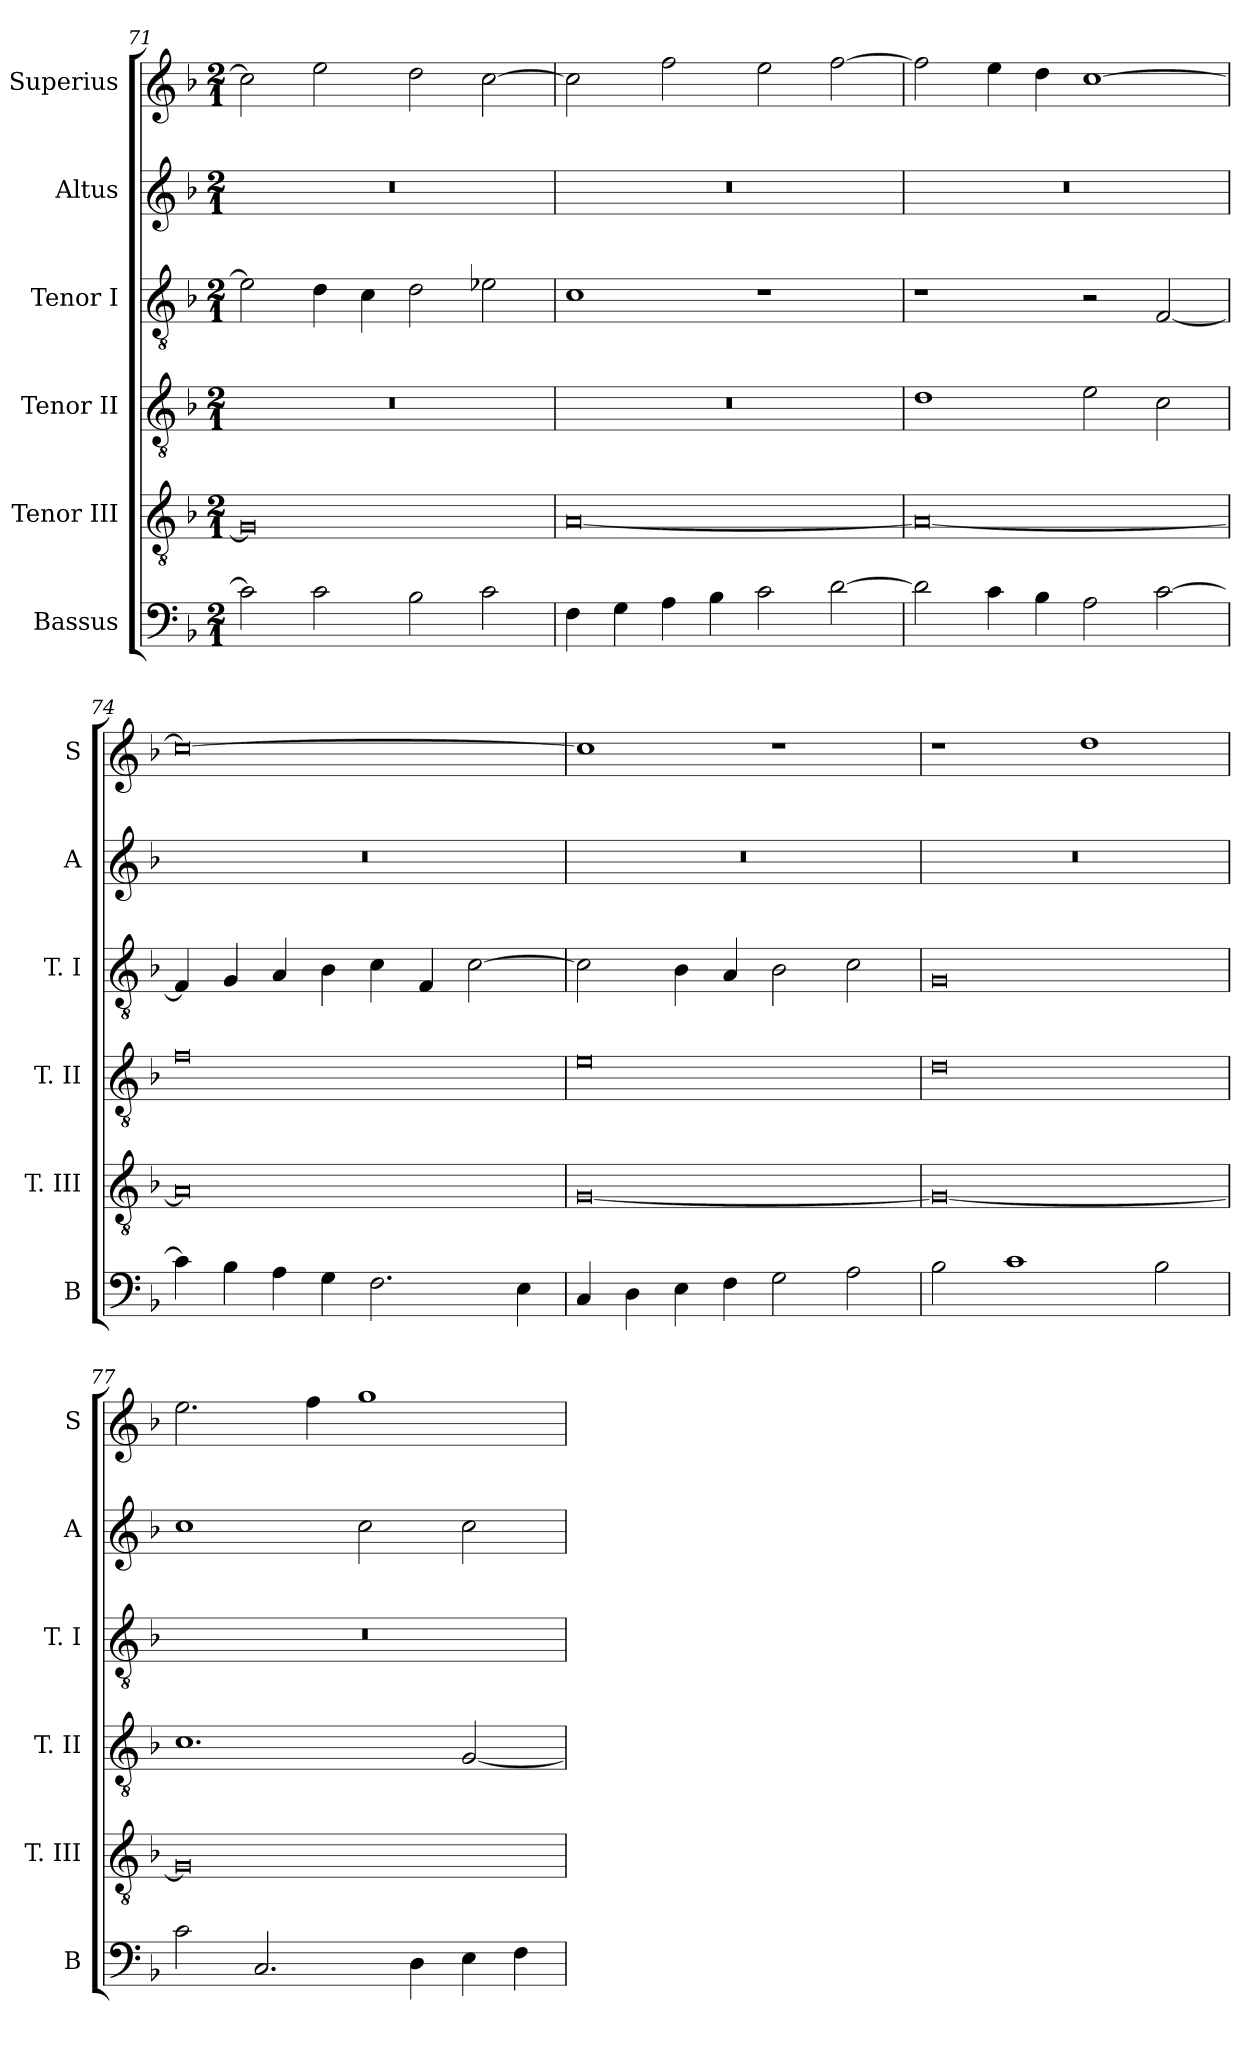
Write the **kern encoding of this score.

**kern	**kern	**kern	**kern	**kern	**kern
*part6	*part5	*part4	*part3	*part2	*part1
*staff6	*staff5	*staff4	*staff3	*staff2	*staff1
*I"Bassus	*I"Tenor III	*I"Tenor II	*I"Tenor I	*I"Altus	*I"Superius
*I'B	*I'T. III	*I'T. II	*I'T. I	*I'A	*I'S
*clefF4	*clefGv2	*clefGv2	*clefGv2	*clefG2	*clefG2
*k[b-]	*k[b-]	*k[b-]	*k[b-]	*k[b-]	*k[b-]
*F:	*F:	*F:	*F:	*F:	*F:
*M2/1	*M2/1	*M2/1	*M2/1	*M2/1	*M2/1
=71	=71	=71	=71	=71	=71
2c]	0G]	0r	2e-]	0r	2cc]
2c	.	.	4d	.	2ee
.	.	.	4c	.	.
2B-	.	.	2d	.	2dd
2c	.	.	2e-X	.	[2cc
=72	=72	=72	=72	=72	=72
4F	[0A	0r	1c	0r	2cc]
4G	.	.	.	.	.
4A	.	.	.	.	2ff
4B-	.	.	.	.	.
2c	.	.	1r	.	2ee
[2d	.	.	.	.	[2ff
=73	=73	=73	=73	=73	=73
2d]	0A_	1d	1r	0r	2ff]
4c	.	.	.	.	4ee
4B-	.	.	.	.	4dd
2A	.	2e	2r	.	[1cc
[2c	.	2c	[2F	.	.
=74	=74	=74	=74	=74	=74
4c]	0A]	0f	4F]	0r	0cc_
4B-	.	.	4G	.	.
4A	.	.	4A	.	.
4G	.	.	4B-	.	.
2.F	.	.	4c	.	.
.	.	.	4F	.	.
.	.	.	[2c	.	.
4E	.	.	.	.	.
=75	=75	=75	=75	=75	=75
4C	[0G	0e	2c]	0r	1cc]
4D	.	.	.	.	.
4E	.	.	4B-	.	.
4F	.	.	4A	.	.
2G	.	.	2B-	.	1r
2A	.	.	2c	.	.
=76	=76	=76	=76	=76	=76
2B-	0G_	0d	0G	0r	1r
1c	.	.	.	.	.
.	.	.	.	.	1dd
2B-	.	.	.	.	.
=77	=77	=77	=77	=77	=77
2c	0G]	1.c	0r	1cc	2.ee
2.C	.	.	.	.	.
.	.	.	.	.	4ff
.	.	.	.	2cc	1gg
4D	.	.	.	.	.
4E	.	[2G	.	2cc	.
4F	.	.	.	.	.
=	=	=	=	=	=
*-	*-	*-	*-	*-	*-
